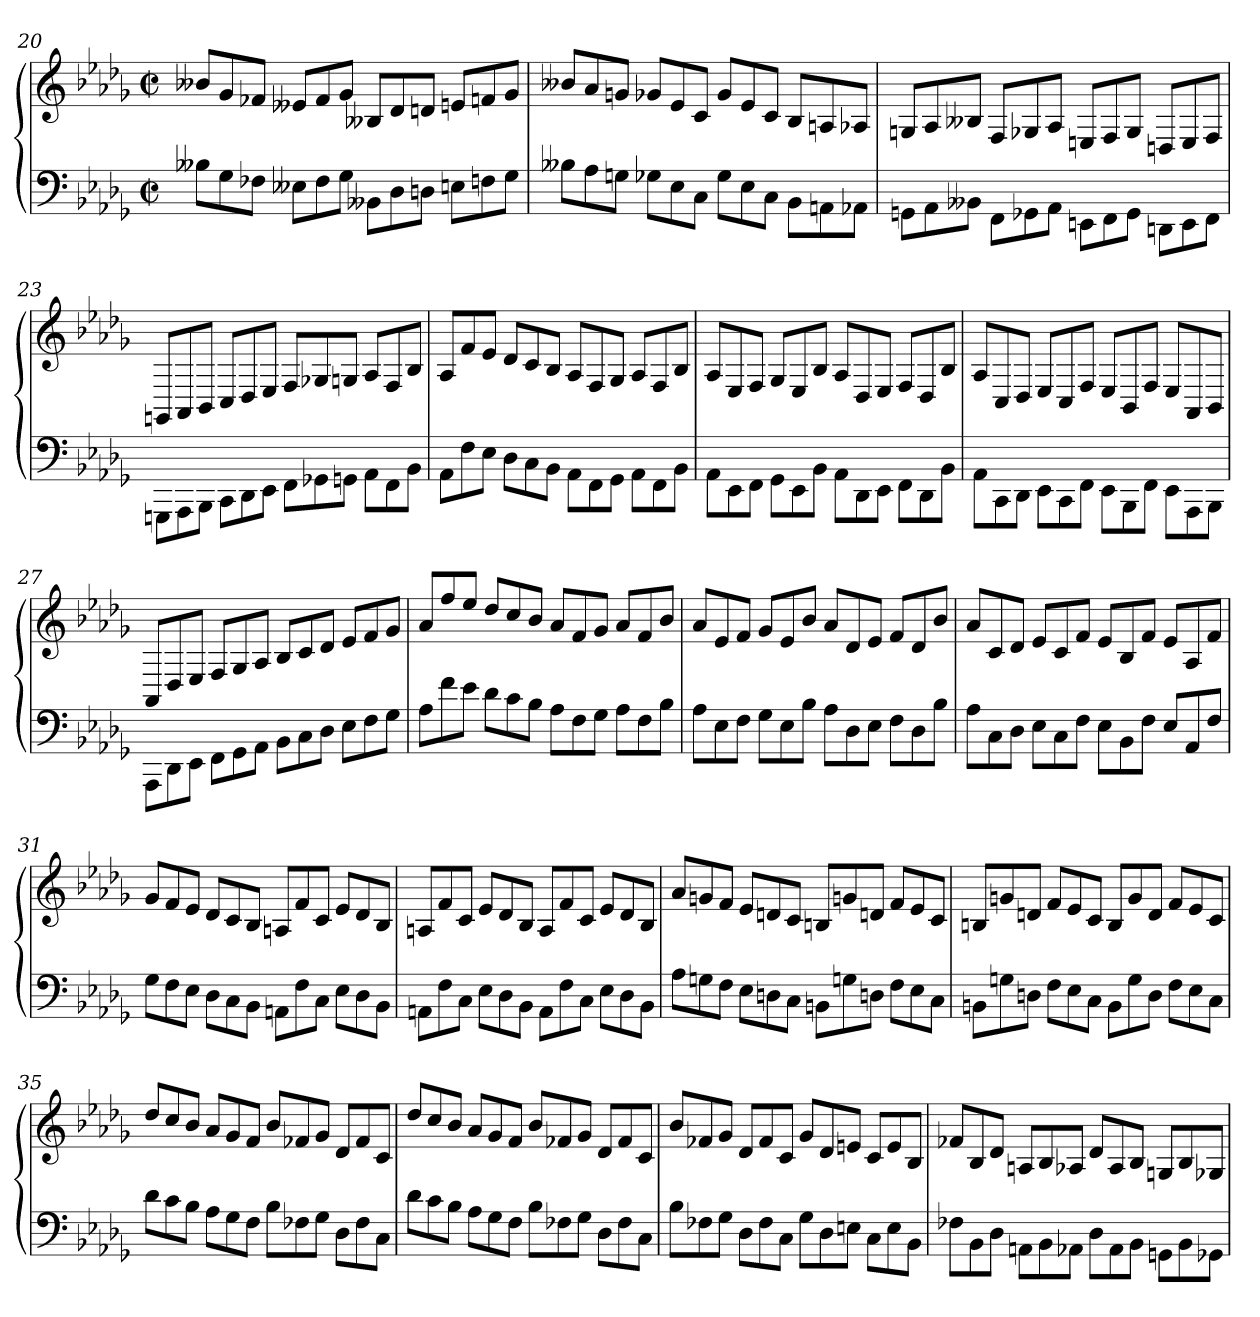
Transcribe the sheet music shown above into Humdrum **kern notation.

**kern	**kern
*part1	*part1
*staff2	*staff1
*clefF4	*clefG2
*k[b-e-a-d-g-]	*k[b-e-a-d-g-]
*M2/2	*M2/2
*met(c|)	*met(c|)
*Xtuplet	*Xtuplet
=20	=20
12B--XL	12b--XL
12G-	12g-
12F-XJ	12f-XJ
12E--XL	12e--XL
12F-	12f-
12G-J	12g-J
12BB--X\L	12B--X/L
12D-	12d-
12DnJ	12dnJ
12EnL	12enL
12Fn	12fn
12G-J	12g-J
=21	=21
12B--XL	12b--XL
12A-	12a-
12GnJ	12gnJ
12G-XL	12g-XL
12E-	12e-
12CJ	12cJ
12G-L	12g-L
12E-	12e-
12CJ	12cJ
12BB-\L	12B-/L
12AAn\	12An/
12AA-X\J	12A-X/J
=22	=22
12GGn\L	12Gn/L
12AA-\	12A-/
12BB--X\J	12B--X/J
12FF\L	12F/L
12GG-X\	12G-X/
12AA-\J	12A-/J
12EEn\L	12En/L
12FF\	12F/
12GG-\J	12G-/J
12DDn\L	12Dn/L
12EE\	12E/
12FF\J	12F/J
=23	=23
12GGGn\L	12GGn/L
12AAA-\	12AA-/
12BBB-\J	12BB-/J
12CC\L	12C/L
12DD-\	12D-/
12EE-\J	12E-/J
12FF\L	12F/L
12GG-X	12G-X
12GGn\J	12Gn/J
12AA-\L	12A-/L
12FF\	12F/
12BB-\J	12B-/J
=24	=24
12AA-\L	12A-/L
12F	12f
12E-J	12e-J
12D-\L	12d-L
12C\	12c
12BB-\J	12B-J
12AA-\L	12A-/L
12FF\	12F/
12GG-\J	12G-/J
12AA-\L	12A-/L
12FF\	12F/
12BB-\J	12B-/J
=25	=25
12AA-\L	12A-/L
12EE-\	12E-/
12FF\J	12F/J
12GG-\L	12G-/L
12EE-\	12E-/
12BB-\J	12B-/J
12AA-\L	12A-/L
12DD-\	12D-/
12EE-\J	12E-/J
12FF\L	12F/L
12DD-\	12D-/
12BB-\J	12B-/J
=26	=26
12AA-\L	12A-/L
12CC\	12C/
12DD-\J	12D-/J
12EE-\L	12E-/L
12CC\	12C/
12FF\J	12F/J
12EE-\L	12E-/L
12BBB-\	12BB-/
12FF\J	12F/J
12EE-\L	12E-/L
12AAA-\	12AA-/
12BBB-\J	12BB-/J
=27	=27
12AAA-\L	12AA-/L
12DD-\	12D-/
12EE-\J	12E-/J
12FF\L	12F/L
12GG-\	12G-/
12AA-\J	12A-/J
12BB-\L	12B-L
12C\	12c
12D-\J	12d-J
12E-L	12e-L
12F	12f
12G-J	12g-J
=28	=28
12A-L	12a-/L
12f\	12ff/
12e-\J	12ee-/J
12d-\L	12dd-/L
12c\	12cc/
12B-\J	12b-/J
12A-L	12a-L
12F	12f
12G-J	12g-J
12A-L	12a-L
12F	12f
12B-J	12b-J
=29	=29
12A-L	12a-L
12E-	12e-
12FJ	12fJ
12G-L	12g-L
12E-	12e-
12B-J	12b-J
12A-L	12a-L
12D-	12d-
12E-J	12e-J
12FL	12fL
12D-	12d-
12B-J	12b-J
=30	=30
12A-L	12a-L
12C	12c
12D-J	12d-J
12E-L	12e-L
12C	12c
12FJ	12fJ
12E-L	12e-L
12BB-	12B-
12FJ	12fJ
12E-L	12e-L
12AA-	12A-
12FJ	12fJ
=31	=31
12G-L	12g-L
12F	12f
12E-J	12e-J
12D-\L	12d-L
12C\	12c
12BB-\J	12B-J
12AAn\L	12An/L
12F	12f
12CJ	12cJ
12E-\L	12e-L
12D-\	12d-
12BB-\J	12B-J
=32	=32
12AAn\L	12An/L
12F	12f
12CJ	12cJ
12E-\L	12e-L
12D-\	12d-
12BB-\J	12B-J
12AA\L	12A/L
12F	12f
12CJ	12cJ
12E-\L	12e-L
12D-\	12d-
12BB-\J	12B-J
=33	=33
12A-L	12a-L
12Gn	12gn
12FJ	12fJ
12E-L	12e-L
12Dn	12dn
12CJ	12cJ
12BBnL	12BnL
12Gn	12gn
12DnJ	12dnJ
12FL	12fL
12E-	12e-
12CJ	12cJ
=34	=34
12BBnL	12BnL
12Gn	12gn
12DnJ	12dnJ
12FL	12fL
12E-	12e-
12CJ	12cJ
12BBL	12BL
12G	12g
12DJ	12dJ
12FL	12fL
12E-	12e-
12CJ	12cJ
=35	=35
12d-L	12dd-/L
12c	12cc/
12B-J	12b-/J
12A-L	12a-L
12G-	12g-
12FJ	12fJ
12B-L	12b-L
12F-X	12f-X
12G-J	12g-J
12D-L	12d-L
12F-	12f-
12CJ	12cJ
=36	=36
12d-L	12dd-/L
12c	12cc/
12B-J	12b-/J
12A-L	12a-L
12G-	12g-
12FJ	12fJ
12B-L	12b-L
12F-X	12f-X
12G-J	12g-J
12D-L	12d-L
12F-	12f-
12CJ	12cJ
=37	=37
12B-L	12b-L
12F-X	12f-X
12G-J	12g-J
12D-L	12d-L
12F-	12f-
12CJ	12cJ
12G-L	12g-L
12D-	12d-
12EnJ	12enJ
12CL	12cL
12E	12e
12BB-\J	12B-/J
=38	=38
12F-XL	12f-XL
12BB-	12B-
12D-J	12d-J
12AAn\L	12An/L
12BB-\	12B-/
12AA-X\J	12A-X/J
12D-L	12d-L
12AA-\	12A-/
12BB-\J	12B-/J
12GGn\L	12Gn/L
12BB-\	12B-/
12GG-X\J	12G-X/J
=	=
*-	*-
